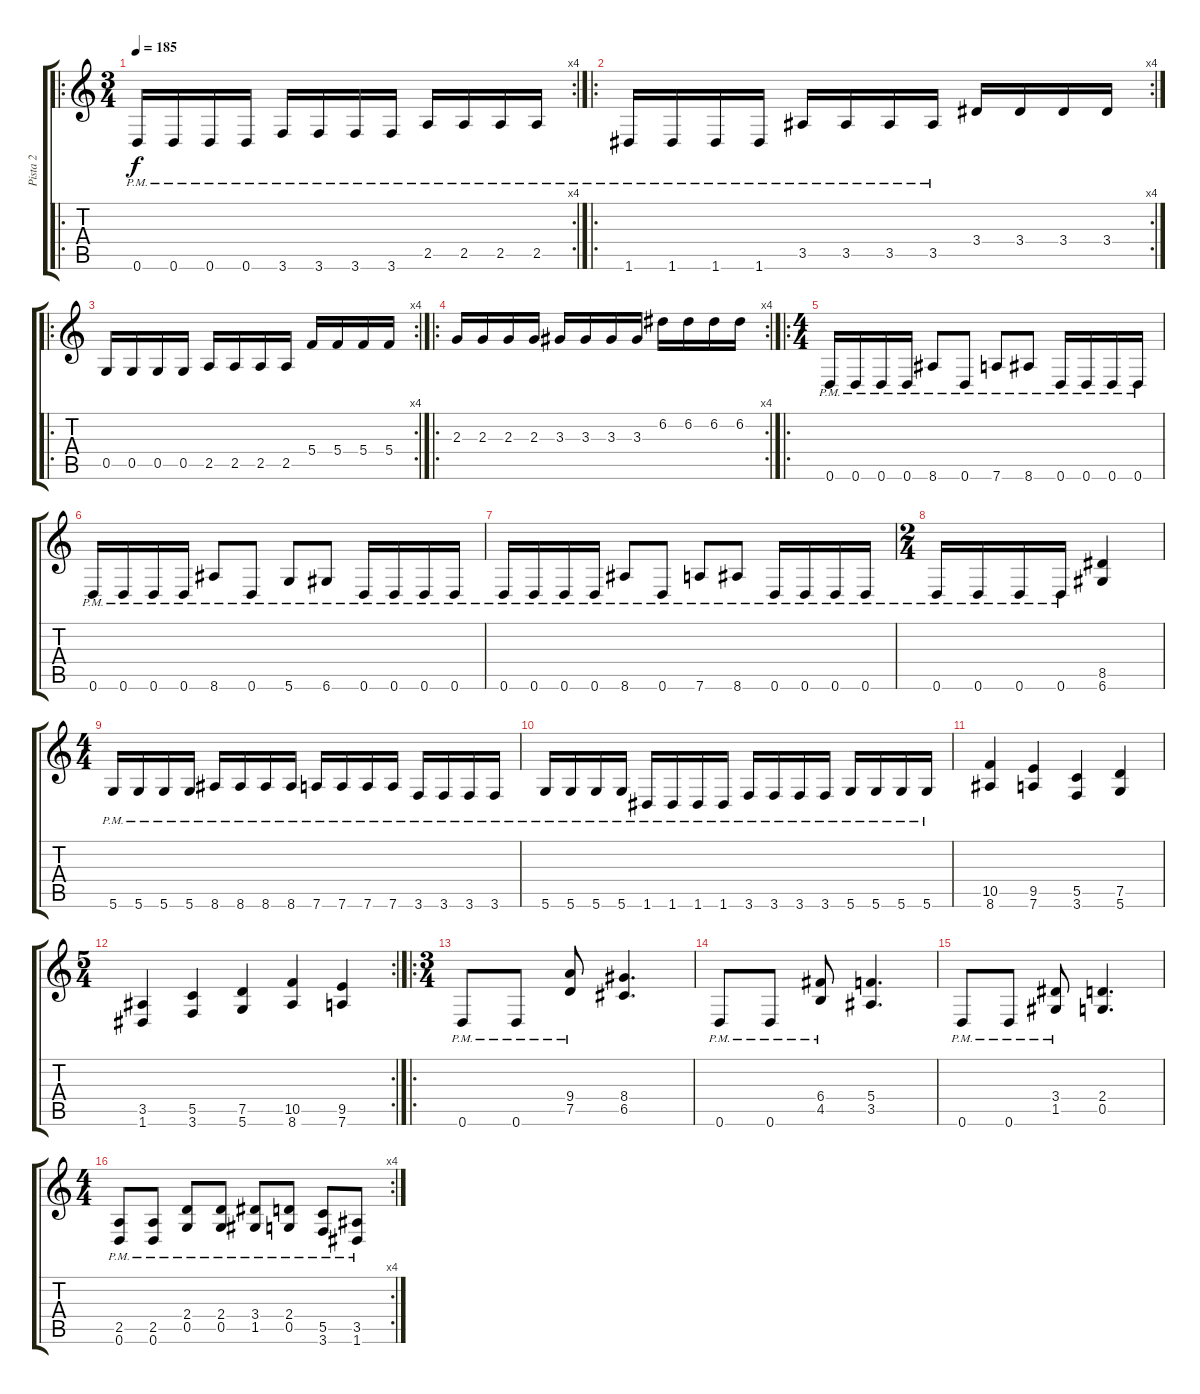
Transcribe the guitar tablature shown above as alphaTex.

\track ("Pista 2" "Pista 2") {instrument distortionguitar}
\staff {score tabs}
\tuning (D4 A3 F3 C3 G2 D2) {hide}
\ro
\rc 4
\ts (3 4)
\tempo 185
\clef g2
\ks c
0.6{pm}.16{dy f} 0.6{pm}.16 0.6{pm}.16 0.6{pm}.16 3.6{pm}.16 3.6{pm}.16 3.6{pm}.16 3.6{pm}.16 2.5{pm}.16 2.5{pm}.16 2.5{pm}.16 2.5{pm}.16 |
\ro
\rc 4
1.6{pm}.16 1.6{pm}.16 1.6{pm}.16 1.6{pm}.16 3.5{pm}.16 3.5{pm}.16 3.5{pm}.16 3.5{pm}.16 3.4.16 3.4.16 3.4.16 3.4.16 |
\ro
\rc 4
0.5.16 0.5.16 0.5.16 0.5.16 2.5.16 2.5.16 2.5.16 2.5.16 5.4.16 5.4.16 5.4.16 5.4.16 |
\ro
\rc 4
2.3.16 2.3.16 2.3.16 2.3.16 3.3.16 3.3.16 3.3.16 3.3.16 6.2.16 6.2.16 6.2.16 6.2.16 |
\ro
\ts (4 4)
0.6{pm}.16 0.6{pm}.16 0.6{pm}.16 0.6{pm}.16 8.6{pm}.8 0.6{pm}.8 7.6{pm}.8 8.6{pm}.8 0.6{pm}.16 0.6{pm}.16 0.6{pm}.16 0.6{pm}.16 |
0.6{pm}.16 0.6{pm}.16 0.6{pm}.16 0.6{pm}.16 8.6{pm}.8 0.6{pm}.8 5.6{pm}.8 6.6{pm}.8 0.6{pm}.16 0.6{pm}.16 0.6{pm}.16 0.6{pm}.16 |
0.6{pm}.16 0.6{pm}.16 0.6{pm}.16 0.6{pm}.16 8.6{pm}.8 0.6{pm}.8 7.6{pm}.8 8.6{pm}.8 0.6{pm}.16 0.6{pm}.16 0.6{pm}.16 0.6{pm}.16 |
\ts (2 4)
0.6{pm}.16 0.6{pm}.16 0.6{pm}.16 0.6{pm}.16 (8.5 6.6).4 |
\ts (4 4)
5.6{pm}.16 5.6{pm}.16 5.6{pm}.16 5.6{pm}.16 8.6{pm}.16 8.6{pm}.16 8.6{pm}.16 8.6{pm}.16 7.6{pm}.16 7.6{pm}.16 7.6{pm}.16 7.6{pm}.16 3.6{pm}.16 3.6{pm}.16 3.6{pm}.16 3.6{pm}.16 |
5.6{pm}.16 5.6{pm}.16 5.6{pm}.16 5.6{pm}.16 1.6{pm}.16 1.6{pm}.16 1.6{pm}.16 1.6{pm}.16 3.6{pm}.16 3.6{pm}.16 3.6{pm}.16 3.6{pm}.16 5.6{pm}.16 5.6{pm}.16 5.6{pm}.16 5.6{pm}.16 |
(10.5 8.6).4 (9.5 7.6).4 (5.5 3.6).4 (7.5 5.6).4 |
\rc 2
\ts (5 4)
(3.5 1.6).4 (5.5 3.6).4 (7.5 5.6).4 (10.5 8.6).4 (9.5 7.6).4 |
\ro
\ts (3 4)
0.6{pm}.8 0.6{pm}.8 (9.4{pm} 7.5{pm}).8 (8.4 6.5).4{d} |
0.6{pm}.8 0.6{pm}.8 (6.4{pm} 4.5{pm}).8 (5.4 3.5).4{d} |
0.6{pm}.8 0.6{pm}.8 (3.4{pm} 1.5{pm}).8 (2.4 0.5).4{d} |
\rc 4
\ts (4 4)
(2.5{pm} 0.6{pm}).8 (2.5{pm} 0.6{pm}).8 (2.4{pm} 0.5{pm}).8 (2.4{pm} 0.5{pm}).8 (3.4{pm} 1.5{pm}).8 (2.4{pm} 0.5{pm}).8 (5.5{pm} 3.6{pm}).8 (3.5{pm} 1.6{pm}).8
